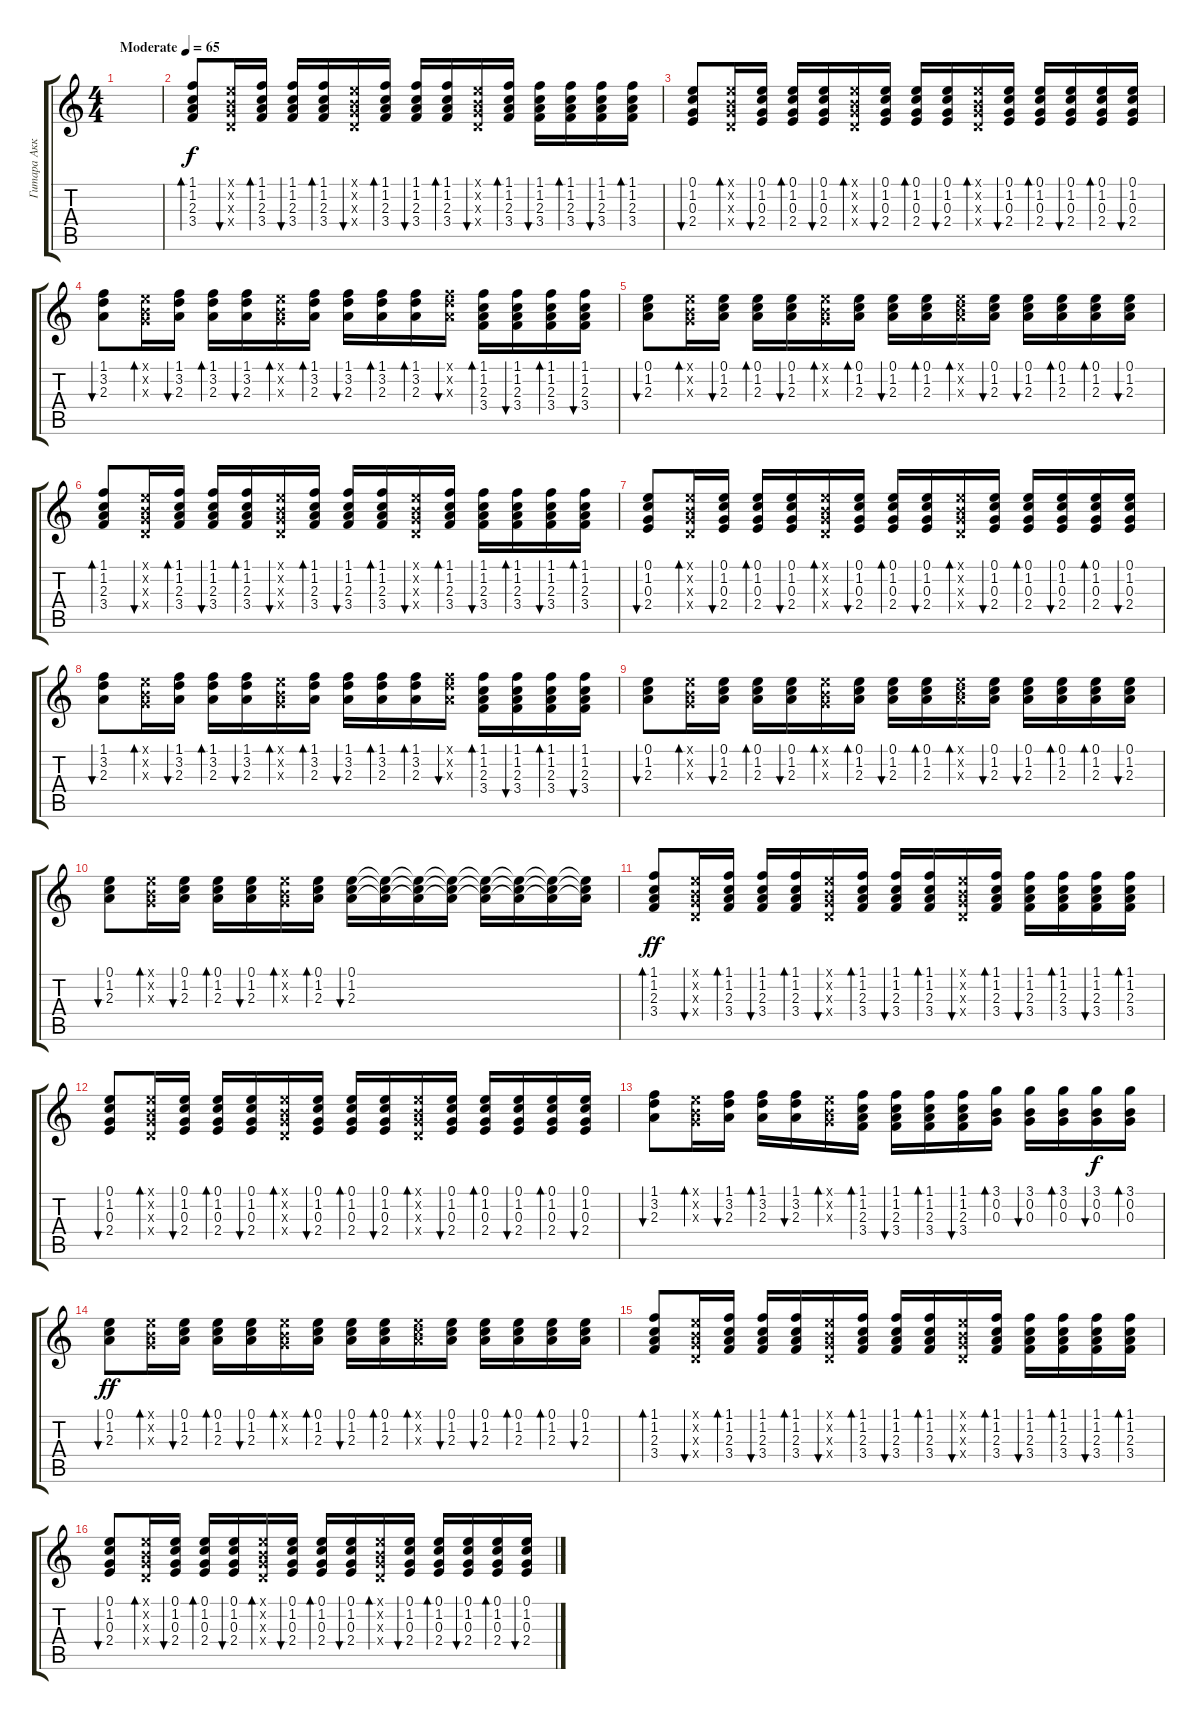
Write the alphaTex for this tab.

\track ("Гитара Аккустическая" "Гитара Акк") {instrument acousticguitarsteel}
\staff {score tabs}
\tuning (E4 B3 G3 D3 A2 E2) {hide}
\ts (4 4)
\tempo (65 "Moderate")
\clef g2
\ks c
|
(1.1 1.2 2.3 3.4).8{bd 30} (0.1{x} 0.2{x} 0.3{x} 0.4{x}).16{bu 30} (1.1 1.2 2.3 3.4).16{bd 30} (1.1 1.2 2.3 3.4).16{bu 30} (1.1 1.2 2.3 3.4).16{bd 30} (0.1{x} 0.2{x} 0.3{x} 0.4{x}).16{bu 30} (1.1 1.2 2.3 3.4).16{bd 30} (1.1 1.2 2.3 3.4).16{bu 30} (1.1 1.2 2.3 3.4).16{bd 30} (0.1{x} 0.2{x} 0.3{x} 0.4{x}).16{bu 30} (1.1 1.2 2.3 3.4).16{bd 30} (1.1 1.2 2.3 3.4).16{bu 30} (1.1 1.2 2.3 3.4).16{bd 30} (1.1 1.2 2.3 3.4).16{bu 30} (1.1 1.2 2.3 3.4).16{bd 30} |
(0.1 1.2 0.3 2.4).8{bu 30} (0.1{x} 0.2{x} 0.3{x} 0.4{x}).16{bd 30} (0.1 1.2 0.3 2.4).16{bu 30} (0.1 1.2 0.3 2.4).16{bd 30} (0.1 1.2 0.3 2.4).16{bu 30} (0.1{x} 0.2{x} 0.3{x} 0.4{x}).16{bd 30} (0.1 1.2 0.3 2.4).16{bu 30} (0.1 1.2 0.3 2.4).16{bd 30} (0.1 1.2 0.3 2.4).16{bu 30} (0.1{x} 0.2{x} 0.3{x} 0.4{x}).16{bd 30} (0.1 1.2 0.3 2.4).16{bu 30} (0.1 1.2 0.3 2.4).16{bd 30} (0.1 1.2 0.3 2.4).16{bu 30} (0.1 1.2 0.3 2.4).16{bd 30} (0.1 1.2 0.3 2.4).16{bu 30} |
(1.1 3.2 2.3).8{bu 30} (0.1{x} 0.2{x} 0.3{x}).16{bd 30} (1.1 3.2 2.3).16{bu 30} (1.1 3.2 2.3).16{bd 30} (1.1 3.2 2.3).16{bu 30} (0.1{x} 0.2{x} 0.3{x}).16{bd 30} (1.1 3.2 2.3).16{bd 30} (1.1 3.2 2.3).16{bu 30} (1.1 3.2 2.3).16{bd 30} (1.1 3.2 2.3).16{bd 30} (1.1{x} 3.2{x} 2.3{x}).16{bu 30} (1.1 1.2 2.3 3.4).16{bd 30} (1.1 1.2 2.3 3.4).16{bu 30} (1.1 1.2 2.3 3.4).16{bd 30} (1.1 1.2 2.3 3.4).16{bu 30} |
(0.1 1.2 2.3).8{bu 30} (0.1{x} 0.2{x} 0.3{x}).16{bd 30} (0.1 1.2 2.3).16{bu 30} (0.1 1.2 2.3).16{bd 30} (0.1 1.2 2.3).16{bu 30} (0.1{x} 0.2{x} 0.3{x}).16{bd 30} (0.1 1.2 2.3).16{bd 30} (0.1 1.2 2.3).16{bu 30} (0.1 1.2 2.3).16{bd 30} (0.1{x} 1.2{x} 2.3{x}).16{bd 30} (0.1 1.2 2.3).16{bu 30} (0.1 1.2 2.3).16{bu 30} (0.1 1.2 2.3).16{bd 30} (0.1 1.2 2.3).16{bd 30} (0.1 1.2 2.3).16{bu 30} |
(1.1 1.2 2.3 3.4).8{bd 30} (0.1{x} 0.2{x} 0.3{x} 0.4{x}).16{bu 30} (1.1 1.2 2.3 3.4).16{bd 30} (1.1 1.2 2.3 3.4).16{bu 30} (1.1 1.2 2.3 3.4).16{bd 30} (0.1{x} 0.2{x} 0.3{x} 0.4{x}).16{bu 30} (1.1 1.2 2.3 3.4).16{bd 30} (1.1 1.2 2.3 3.4).16{bu 30} (1.1 1.2 2.3 3.4).16{bd 30} (0.1{x} 0.2{x} 0.3{x} 0.4{x}).16{bu 30} (1.1 1.2 2.3 3.4).16{bd 30} (1.1 1.2 2.3 3.4).16{bu 30} (1.1 1.2 2.3 3.4).16{bd 30} (1.1 1.2 2.3 3.4).16{bu 30} (1.1 1.2 2.3 3.4).16{bd 30} |
(0.1 1.2 0.3 2.4).8{bu 30} (0.1{x} 0.2{x} 0.3{x} 0.4{x}).16{bd 30} (0.1 1.2 0.3 2.4).16{bu 30} (0.1 1.2 0.3 2.4).16{bd 30} (0.1 1.2 0.3 2.4).16{bu 30} (0.1{x} 0.2{x} 0.3{x} 0.4{x}).16{bd 30} (0.1 1.2 0.3 2.4).16{bu 30} (0.1 1.2 0.3 2.4).16{bd 30} (0.1 1.2 0.3 2.4).16{bu 30} (0.1{x} 0.2{x} 0.3{x} 0.4{x}).16{bd 30} (0.1 1.2 0.3 2.4).16{bu 30} (0.1 1.2 0.3 2.4).16{bd 30} (0.1 1.2 0.3 2.4).16{bu 30} (0.1 1.2 0.3 2.4).16{bd 30} (0.1 1.2 0.3 2.4).16{bu 30} |
(1.1 3.2 2.3).8{bu 30} (0.1{x} 0.2{x} 0.3{x}).16{bd 30} (1.1 3.2 2.3).16{bu 30} (1.1 3.2 2.3).16{bd 30} (1.1 3.2 2.3).16{bu 30} (0.1{x} 0.2{x} 0.3{x}).16{bd 30} (1.1 3.2 2.3).16{bd 30} (1.1 3.2 2.3).16{bu 30} (1.1 3.2 2.3).16{bd 30} (1.1 3.2 2.3).16{bd 30} (1.1{x} 3.2{x} 2.3{x}).16{bu 30} (1.1 1.2 2.3 3.4).16{bd 30} (1.1 1.2 2.3 3.4).16{bu 30} (1.1 1.2 2.3 3.4).16{bd 30} (1.1 1.2 2.3 3.4).16{bu 30} |
(0.1 1.2 2.3).8{bu 30} (0.1{x} 0.2{x} 0.3{x}).16{bd 30} (0.1 1.2 2.3).16{bu 30} (0.1 1.2 2.3).16{bd 30} (0.1 1.2 2.3).16{bu 30} (0.1{x} 0.2{x} 0.3{x}).16{bd 30} (0.1 1.2 2.3).16{bd 30} (0.1 1.2 2.3).16{bu 30} (0.1 1.2 2.3).16{bd 30} (0.1{x} 1.2{x} 2.3{x}).16{bd 30} (0.1 1.2 2.3).16{bu 30} (0.1 1.2 2.3).16{bu 30} (0.1 1.2 2.3).16{bd 30} (0.1 1.2 2.3).16{bd 30} (0.1 1.2 2.3).16{bu 30} |
(0.1 1.2 2.3).8{bu 30} (0.1{x} 0.2{x} 0.3{x}).16{bd 30} (0.1 1.2 2.3).16{bu 30} (0.1 1.2 2.3).16{bd 30} (0.1 1.2 2.3).16{bu 30} (0.1{x} 0.2{x} 0.3{x}).16{bd 30} (0.1 1.2 2.3).16{bd 30} (0.1 1.2 2.3).16{bu 30} (0.1{t} 1.2{t} 2.3{t}).16{dy f} (0.1{t} 1.2{t} 2.3{t}).16 (0.1{t} 1.2{t} 2.3{t}).16 (0.1{t} 1.2{t} 2.3{t}).16 (0.1{t} 1.2{t} 2.3{t}).16 (0.1{t} 1.2{t} 2.3{t}).16 (0.1{t} 1.2{t} 2.3{t}).16 |
(1.1 1.2 2.3 3.4).8{bd 30 dy ff} (0.1{x} 0.2{x} 0.3{x} 0.4{x}).16{bu 30} (1.1 1.2 2.3 3.4).16{bd 30} (1.1 1.2 2.3 3.4).16{bu 30} (1.1 1.2 2.3 3.4).16{bd 30} (0.1{x} 0.2{x} 0.3{x} 0.4{x}).16{bu 30} (1.1 1.2 2.3 3.4).16{bd 30} (1.1 1.2 2.3 3.4).16{bu 30} (1.1 1.2 2.3 3.4).16{bd 30} (0.1{x} 0.2{x} 0.3{x} 0.4{x}).16{bu 30} (1.1 1.2 2.3 3.4).16{bd 30} (1.1 1.2 2.3 3.4).16{bu 30} (1.1 1.2 2.3 3.4).16{bd 30} (1.1 1.2 2.3 3.4).16{bu 30} (1.1 1.2 2.3 3.4).16{bd 30} |
(0.1 1.2 0.3 2.4).8{bu 30} (0.1{x} 0.2{x} 0.3{x} 0.4{x}).16{bd 30} (0.1 1.2 0.3 2.4).16{bu 30} (0.1 1.2 0.3 2.4).16{bd 30} (0.1 1.2 0.3 2.4).16{bu 30} (0.1{x} 0.2{x} 0.3{x} 0.4{x}).16{bd 30} (0.1 1.2 0.3 2.4).16{bu 30} (0.1 1.2 0.3 2.4).16{bd 30} (0.1 1.2 0.3 2.4).16{bu 30} (0.1{x} 0.2{x} 0.3{x} 0.4{x}).16{bd 30} (0.1 1.2 0.3 2.4).16{bu 30} (0.1 1.2 0.3 2.4).16{bd 30} (0.1 1.2 0.3 2.4).16{bu 30} (0.1 1.2 0.3 2.4).16{bd 30} (0.1 1.2 0.3 2.4).16{bu 30} |
(1.1 3.2 2.3).8{bu 30} (0.1{x} 0.2{x} 0.3{x}).16{bd 30} (1.1 3.2 2.3).16{bu 30} (1.1 3.2 2.3).16{bd 30} (1.1 3.2 2.3).16{bu 30} (0.1{x} 0.2{x} 0.3{x}).16{bd 30} (1.1 1.2 2.3 3.4).16{bd 30} (1.1 1.2 2.3 3.4).16{bu 30} (1.1 1.2 2.3 3.4).16{bd 30} (1.1 1.2 2.3 3.4).16{bu 30} (3.1 0.2 0.3).16{bd 30} (3.1 0.2 0.3).16{bu 30} (3.1 0.2 0.3).16{bd 30} (3.1 0.2 0.3).16{bu 60 dy f} (3.1 0.2 0.3).16{bd 60} |
(0.1 1.2 2.3).8{bu 30 dy ff} (0.1{x} 0.2{x} 0.3{x}).16{bd 30} (0.1 1.2 2.3).16{bu 30} (0.1 1.2 2.3).16{bd 30} (0.1 1.2 2.3).16{bu 30} (0.1{x} 0.2{x} 0.3{x}).16{bd 30} (0.1 1.2 2.3).16{bd 30} (0.1 1.2 2.3).16{bu 30} (0.1 1.2 2.3).16{bd 30} (0.1{x} 1.2{x} 2.3{x}).16{bd 30} (0.1 1.2 2.3).16{bu 30} (0.1 1.2 2.3).16{bu 30} (0.1 1.2 2.3).16{bd 30} (0.1 1.2 2.3).16{bd 30} (0.1 1.2 2.3).16{bu 30} |
(1.1 1.2 2.3 3.4).8{bd 30} (0.1{x} 0.2{x} 0.3{x} 0.4{x}).16{bu 30} (1.1 1.2 2.3 3.4).16{bd 30} (1.1 1.2 2.3 3.4).16{bu 30} (1.1 1.2 2.3 3.4).16{bd 30} (0.1{x} 0.2{x} 0.3{x} 0.4{x}).16{bu 30} (1.1 1.2 2.3 3.4).16{bd 30} (1.1 1.2 2.3 3.4).16{bu 30} (1.1 1.2 2.3 3.4).16{bd 30} (0.1{x} 0.2{x} 0.3{x} 0.4{x}).16{bu 30} (1.1 1.2 2.3 3.4).16{bd 30} (1.1 1.2 2.3 3.4).16{bu 30} (1.1 1.2 2.3 3.4).16{bd 30} (1.1 1.2 2.3 3.4).16{bu 30} (1.1 1.2 2.3 3.4).16{bd 30} |
(0.1 1.2 0.3 2.4).8{bu 30} (0.1{x} 0.2{x} 0.3{x} 0.4{x}).16{bd 30} (0.1 1.2 0.3 2.4).16{bu 30} (0.1 1.2 0.3 2.4).16{bd 30} (0.1 1.2 0.3 2.4).16{bu 30} (0.1{x} 0.2{x} 0.3{x} 0.4{x}).16{bd 30} (0.1 1.2 0.3 2.4).16{bu 30} (0.1 1.2 0.3 2.4).16{bd 30} (0.1 1.2 0.3 2.4).16{bu 30} (0.1{x} 0.2{x} 0.3{x} 0.4{x}).16{bd 30} (0.1 1.2 0.3 2.4).16{bu 30} (0.1 1.2 0.3 2.4).16{bd 30} (0.1 1.2 0.3 2.4).16{bu 30} (0.1 1.2 0.3 2.4).16{bd 30} (0.1 1.2 0.3 2.4).16{bu 30}
